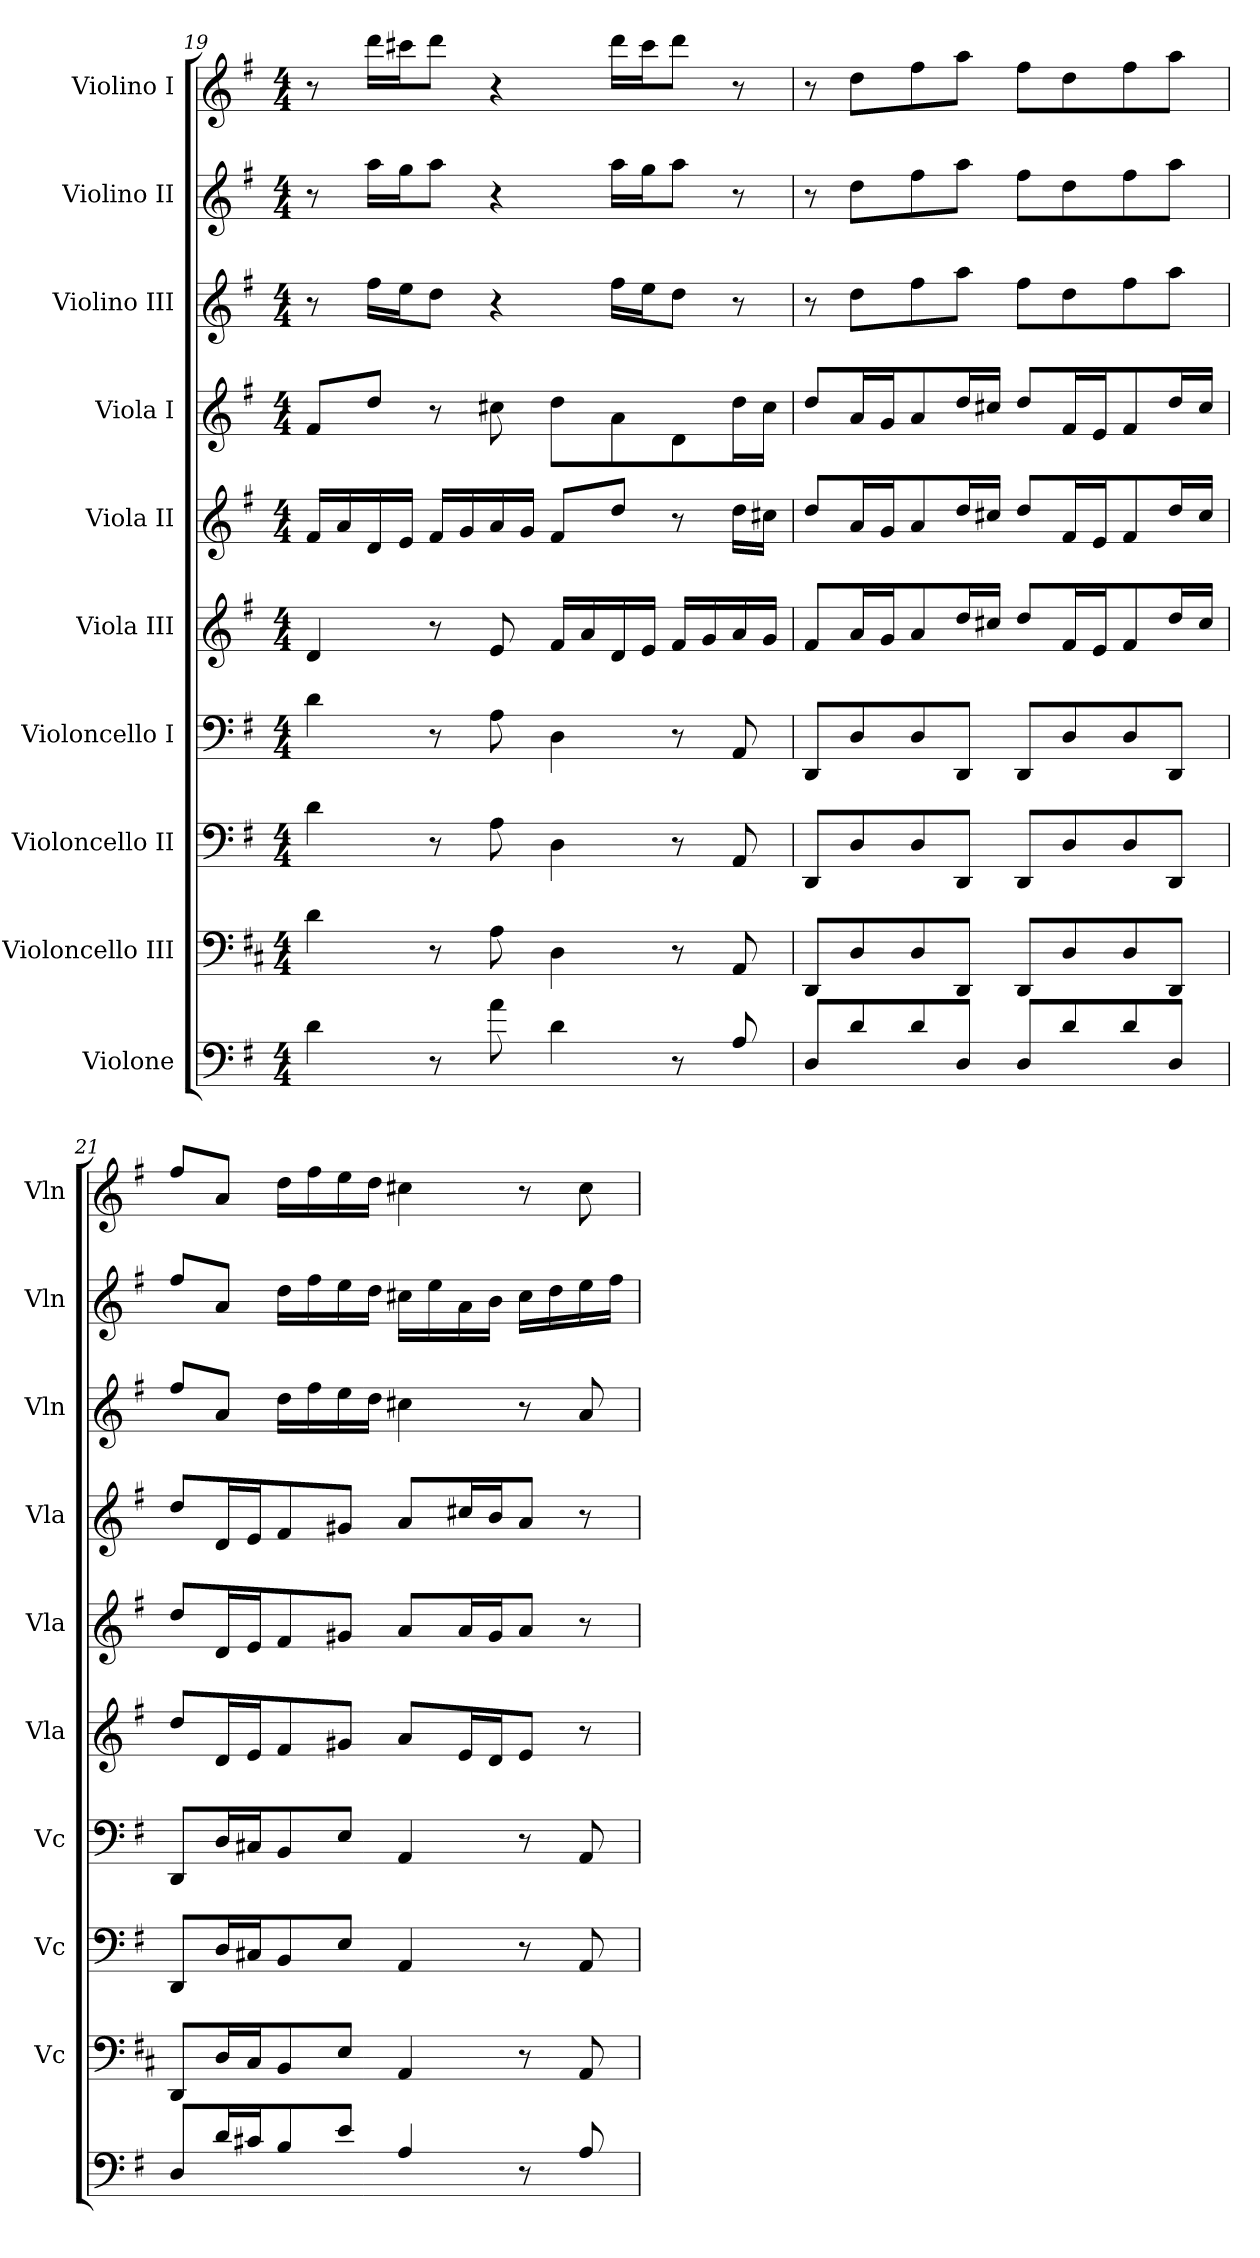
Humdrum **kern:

**kern	**kern	**kern	**kern	**kern	**kern	**kern	**kern	**kern	**kern
*part10	*part9	*part8	*part7	*part6	*part5	*part4	*part3	*part2	*part1
*staff10	*staff9	*staff8	*staff7	*staff6	*staff5	*staff4	*staff3	*staff2	*staff1
*I"Violone	*I"Violoncello III	*I"Violoncello  II	*I"Violoncello   I	*I"Viola       III	*I"Viola        II	*I"Viola         I	*I"Violino     III	*I"Violino      II	*I"Violino       I
*	*I'Vc	*I'Vc	*I'Vc	*I'Vla	*I'Vla	*I'Vla	*I'Vln	*I'Vln	*I'Vln
!!LO:PB:g=z
*clefF4	*clefF4	*clefF4	*clefF4	*clefG2	*clefG2	*clefG2	*clefG2	*clefG2	*clefG2
*ITrd7c12	*	*	*	*	*	*	*	*	*
*k[f#]	*k[f#c#]	*k[f#]	*k[f#]	*k[f#]	*k[f#]	*k[f#]	*k[f#]	*k[f#]	*k[f#]
*G:	*D:	*G:	*G:	*G:	*G:	*G:	*G:	*G:	*G:
*M4/4	*M4/4	*M4/4	*M4/4	*M4/4	*M4/4	*M4/4	*M4/4	*M4/4	*M4/4
=19	=19	=19	=19	=19	=19	=19	=19	=19	=19
4D\	4d\	4d\	4d\	4d/	16f#/LL	8f#/L	8r	8r	8r
.	.	.	.	.	16a/	.	.	.	.
.	.	.	.	.	16d/	8dd/J	16ff#\LL	16aa\LL	16ddd\LL
.	.	.	.	.	16e/JJ	.	16ee\J	16gg\J	16ccc#X\J
8r	8r	8r	8r	8r	16f#/LL	8r	8dd\J	8aa\J	8ddd\J
.	.	.	.	.	16g/	.	.	.	.
8A\	8A\	8A\	8A\	8e/	16a/	8cc#X\	4r	4r	4r
.	.	.	.	.	16g/JJ	.	.	.	.
4D\	4D\	4D\	4D\	16f#/LL	8f#/L	8dd\L	.	.	.
.	.	.	.	16a/	.	.	.	.	.
.	.	.	.	16d/	8dd/J	8a\	16ff#\LL	16aa\LL	16ddd\LL
.	.	.	.	16e/JJ	.	.	16ee\J	16gg\J	16ccc#\J
8r	8r	8r	8r	16f#/LL	8r	8d\	8dd\J	8aa\J	8ddd\J
.	.	.	.	16g/	.	.	.	.	.
8AA/	8AA/	8AA/	8AA/	16a/	16dd\LL	16dd\L	8r	8r	8r
.	.	.	.	16g/JJ	16cc#X\JJ	16cc#\JJ	.	.	.
=20	=20	=20	=20	=20	=20	=20	=20	=20	=20
8DD/L	8DD/L	8DD/L	8DD/L	8f#/L	8dd/L	8dd/L	8r	8r	8r
8D/	8D/	8D/	8D/	16a/L	16a/L	16a/L	8dd\L	8dd\L	8dd\L
.	.	.	.	16g/J	16g/J	16g/J	.	.	.
8D/	8D/	8D/	8D/	8a/	8a/	8a/	8ff#\	8ff#\	8ff#\
8DD/J	8DD/J	8DD/J	8DD/J	16dd/L	16dd/L	16dd/L	8aa\J	8aa\J	8aa\J
.	.	.	.	16cc#X/JJ	16cc#X/JJ	16cc#X/JJ	.	.	.
8DD/L	8DD/L	8DD/L	8DD/L	8dd/L	8dd/L	8dd/L	8ff#\L	8ff#\L	8ff#\L
8D/	8D/	8D/	8D/	16f#/L	16f#/L	16f#/L	8dd\	8dd\	8dd\
.	.	.	.	16e/J	16e/J	16e/J	.	.	.
8D/	8D/	8D/	8D/	8f#/	8f#/	8f#/	8ff#\	8ff#\	8ff#\
8DD/J	8DD/J	8DD/J	8DD/J	16dd/L	16dd/L	16dd/L	8aa\J	8aa\J	8aa\J
.	.	.	.	16cc#/JJ	16cc#/JJ	16cc#/JJ	.	.	.
!!LO:PB:g=z
=21	=21	=21	=21	=21	=21	=21	=21	=21	=21
8DD/L	8DD/L	8DD/L	8DD/L	8dd/L	8dd/L	8dd/L	8ff#/L	8ff#/L	8ff#/L
16D/L	16D/L	16D/L	16D/L	16d/L	16d/L	16d/L	8a/J	8a/J	8a/J
16C#X/J	16C#/J	16C#X/J	16C#X/J	16e/J	16e/J	16e/J	.	.	.
8BB/	8BB/	8BB/	8BB/	8f#/	8f#/	8f#/	16dd\LL	16dd\LL	16dd\LL
.	.	.	.	.	.	.	16ff#\	16ff#\	16ff#\
8E/J	8E/J	8E/J	8E/J	8g#X/J	8g#X/J	8g#X/J	16ee\	16ee\	16ee\
.	.	.	.	.	.	.	16dd\JJ	16dd\JJ	16dd\JJ
4AA/	4AA/	4AA/	4AA/	8a/L	8a/L	8a/L	4cc#X\	16cc#X\LL	4cc#X\
.	.	.	.	.	.	.	.	16ee\	.
.	.	.	.	16e/L	16a/L	16cc#X/L	.	16a\	.
.	.	.	.	16d/J	16g#/J	16b/J	.	16b\JJ	.
8r	8r	8r	8r	8e/J	8a/J	8a/J	8r	16cc#\LL	8r
.	.	.	.	.	.	.	.	16dd\	.
8AA/	8AA/	8AA/	8AA/	8r	8r	8r	8a/	16ee\	8cc#\
.	.	.	.	.	.	.	.	16ff#\JJ	.
=	=	=	=	=	=	=	=	=	=
*-	*-	*-	*-	*-	*-	*-	*-	*-	*-
